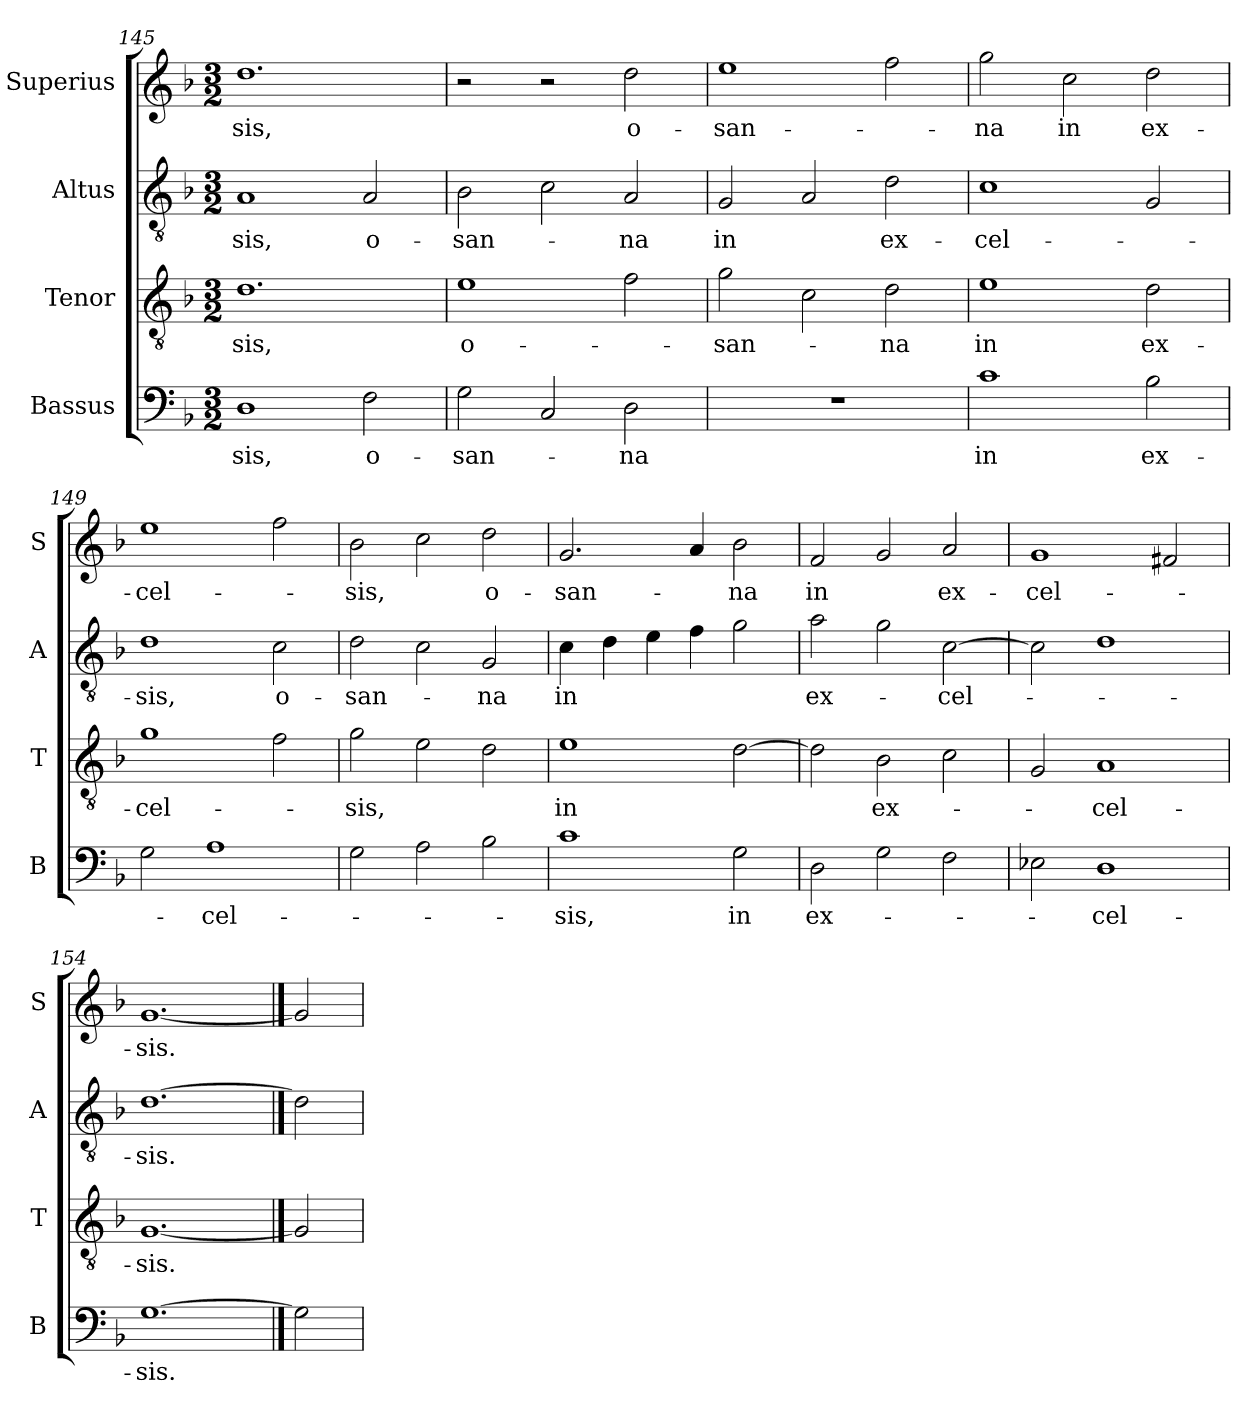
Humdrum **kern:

**kern	**text	**kern	**text	**kern	**text	**kern	**text
*part4	*part4	*part3	*part3	*part2	*part2	*part1	*part1
*staff4	*staff4	*staff3	*staff3	*staff2	*staff2	*staff1	*staff1
*I"Bassus	*	*I"Tenor	*	*I"Altus	*	*I"Superius	*
*I'B	*	*I'T	*	*I'A	*	*I'S	*
*clefF4	*	*clefGv2	*	*clefGv2	*	*clefG2	*
*k[b-]	*	*k[b-]	*	*k[b-]	*	*k[b-]	*
*M3/2	*	*M3/2	*	*M3/2	*	*M3/2	*
=145	=145	=145	=145	=145	=145	=145	=145
!	!LO:LY:i	!	!LO:LY:i	!	!LO:LY:i	!	!LO:LY:i
1D	-sis,	1.d	-sis,	1A	-sis,	1.dd	-sis,
!	!LO:LY:i	!	!	!	!LO:LY:i	!	!
2F	o-	.	.	2A	o-	.	.
=146	=146	=146	=146	=146	=146	=146	=146
!	!LO:LY:i	!	!LO:LY:i	!	!LO:LY:i	!	!
2G	-san-	1e	o-	2B-	-san-	2r	.
2C	.	.	.	2c	.	2r	.
!	!LO:LY:i	!	!	!	!LO:LY:i	!	!LO:LY:i
2D	-na	2f	.	2A	-na	2dd	o-
=147	=147	=147	=147	=147	=147	=147	=147
!	!	!	!LO:LY:i	!	!LO:LY:i	!	!LO:LY:i
1.r	.	2g	-san-	2G	in	1ee	-san-
.	.	2c	.	2A	.	.	.
!	!	!	!LO:LY:i	!	!LO:LY:i	!	!
.	.	2d	-na	2d	ex-	2ff	.
=148	=148	=148	=148	=148	=148	=148	=148
!	!LO:LY:i	!	!LO:LY:i	!	!LO:LY:i	!	!LO:LY:i
1c	in	1e	in	1c	-cel-	2gg	-na
!	!	!	!	!	!	!	!LO:LY:i
.	.	.	.	.	.	2cc	in
!	!LO:LY:i	!	!LO:LY:i	!	!	!	!LO:LY:i
2B-	ex-	2d	ex-	2G	.	2dd	ex-
=149	=149	=149	=149	=149	=149	=149	=149
!	!	!	!LO:LY:i	!	!LO:LY:i	!	!LO:LY:i
2G	.	1g	-cel-	1d	-sis,	1ee	-cel-
!	!LO:LY:i	!	!	!	!	!	!
1A	-cel-	.	.	.	.	.	.
!	!	!	!	!	!LO:LY:i	!	!
.	.	2f	.	2c	o-	2ff	.
=150	=150	=150	=150	=150	=150	=150	=150
!	!	!	!LO:LY:i	!	!LO:LY:i	!	!LO:LY:i
2G	.	2g	-sis,	2d	-san-	2b-	-sis,
2A	.	2e	.	2c	.	2cc	.
!	!	!	!	!	!LO:LY:i	!	!LO:LY:i
2B-	.	2d	.	2G	-na	2dd	o-
=151	=151	=151	=151	=151	=151	=151	=151
!	!LO:LY:i	!	!LO:LY:i	!	!	!	!LO:LY:i
1c	-sis,	1e	in	4c	in	2.g	-san-
.	.	.	.	4d	.	.	.
.	.	.	.	4e	.	.	.
.	.	.	.	4f	.	4a	.
!	!LO:LY:i	!	!	!	!	!	!LO:LY:i
2G	in	[2d	.	2g	.	2b-	-na
=152	=152	=152	=152	=152	=152	=152	=152
!	!LO:LY:i	!	!	!	!	!	!LO:LY:i
2D	ex-	2d]	.	2a	ex-	2f	in
!	!	!	!LO:LY:i	!	!	!	!
2G	.	2B-	ex-	2g	.	2g	.
!	!	!	!	!	!	!	!LO:LY:i
2F	.	2c	.	[2c	-cel-	2a	ex-
=153	=153	=153	=153	=153	=153	=153	=153
!	!	!	!	!	!	!	!LO:LY:i
2E-i	.	2G	.	2c]	.	1g	-cel-
!	!LO:LY:i	!	!LO:LY:i	!	!	!	!
1D	-cel-	1A	-cel-	1d	.	.	.
.	.	.	.	.	.	2f#X	.
=154	=154	=154	=154	=154	=154	=154	=154
[1.G	-sis.	[1.G	-sis.	[1.d	-sis.	[1.g	-sis.
==155	==155	==155	==155	==155	==155	==155	==155
2G]	.	2G]	.	2d]	.	2g]	.
=	=	=	=	=	=	=	=
*-	*-	*-	*-	*-	*-	*-	*-
